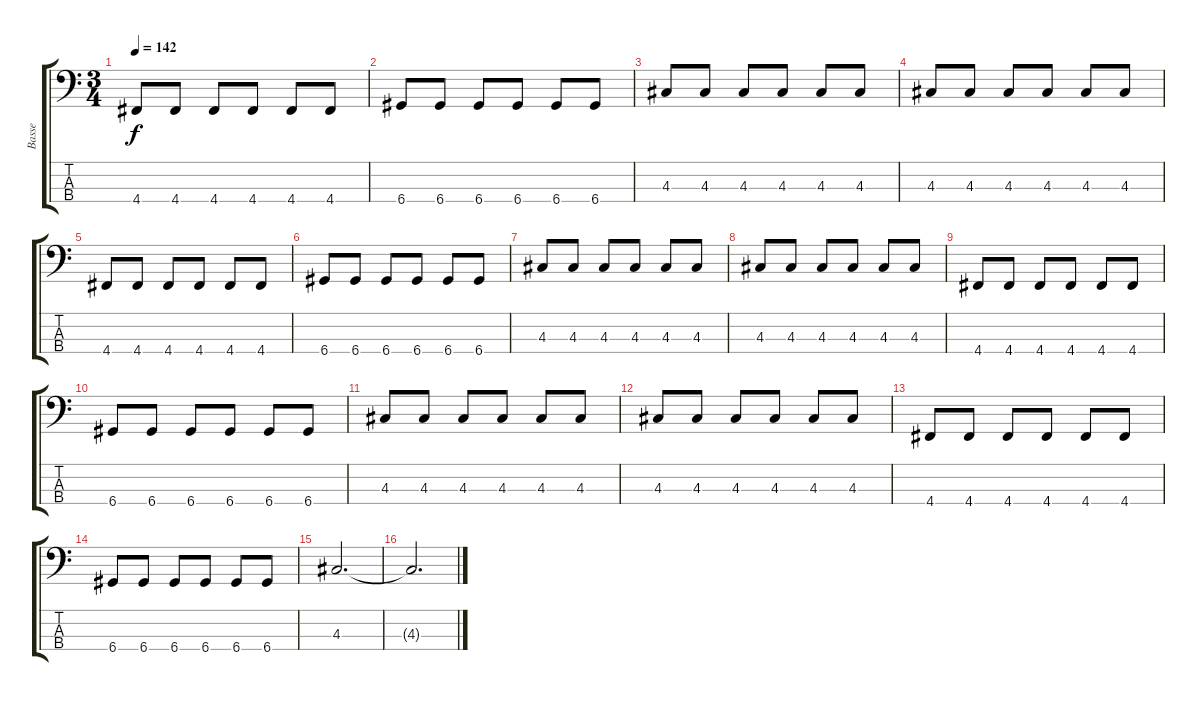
\track ("Basse" "Basse") {instrument electricbasspick}
\staff {score tabs}
\tuning (G2 D2 A1 D1) {hide}
\ts (3 4)
\tempo 142
\clef f4
\ks c
4.4.8{dy f} 4.4.8 4.4.8 4.4.8 4.4.8 4.4.8 |
6.4.8 6.4.8 6.4.8 6.4.8 6.4.8 6.4.8 |
4.3.8 4.3.8 4.3.8 4.3.8 4.3.8 4.3.8 |
4.3.8 4.3.8 4.3.8 4.3.8 4.3.8 4.3.8 |
4.4.8 4.4.8 4.4.8 4.4.8 4.4.8 4.4.8 |
6.4.8 6.4.8 6.4.8 6.4.8 6.4.8 6.4.8 |
4.3.8 4.3.8 4.3.8 4.3.8 4.3.8 4.3.8 |
4.3.8 4.3.8 4.3.8 4.3.8 4.3.8 4.3.8 |
4.4.8 4.4.8 4.4.8 4.4.8 4.4.8 4.4.8 |
6.4.8 6.4.8 6.4.8 6.4.8 6.4.8 6.4.8 |
4.3.8 4.3.8 4.3.8 4.3.8 4.3.8 4.3.8 |
4.3.8 4.3.8 4.3.8 4.3.8 4.3.8 4.3.8 |
4.4.8 4.4.8 4.4.8 4.4.8 4.4.8 4.4.8 |
6.4.8 6.4.8 6.4.8 6.4.8 6.4.8 6.4.8 |
4.3.2{d} |
4.3{t}.2{d}
